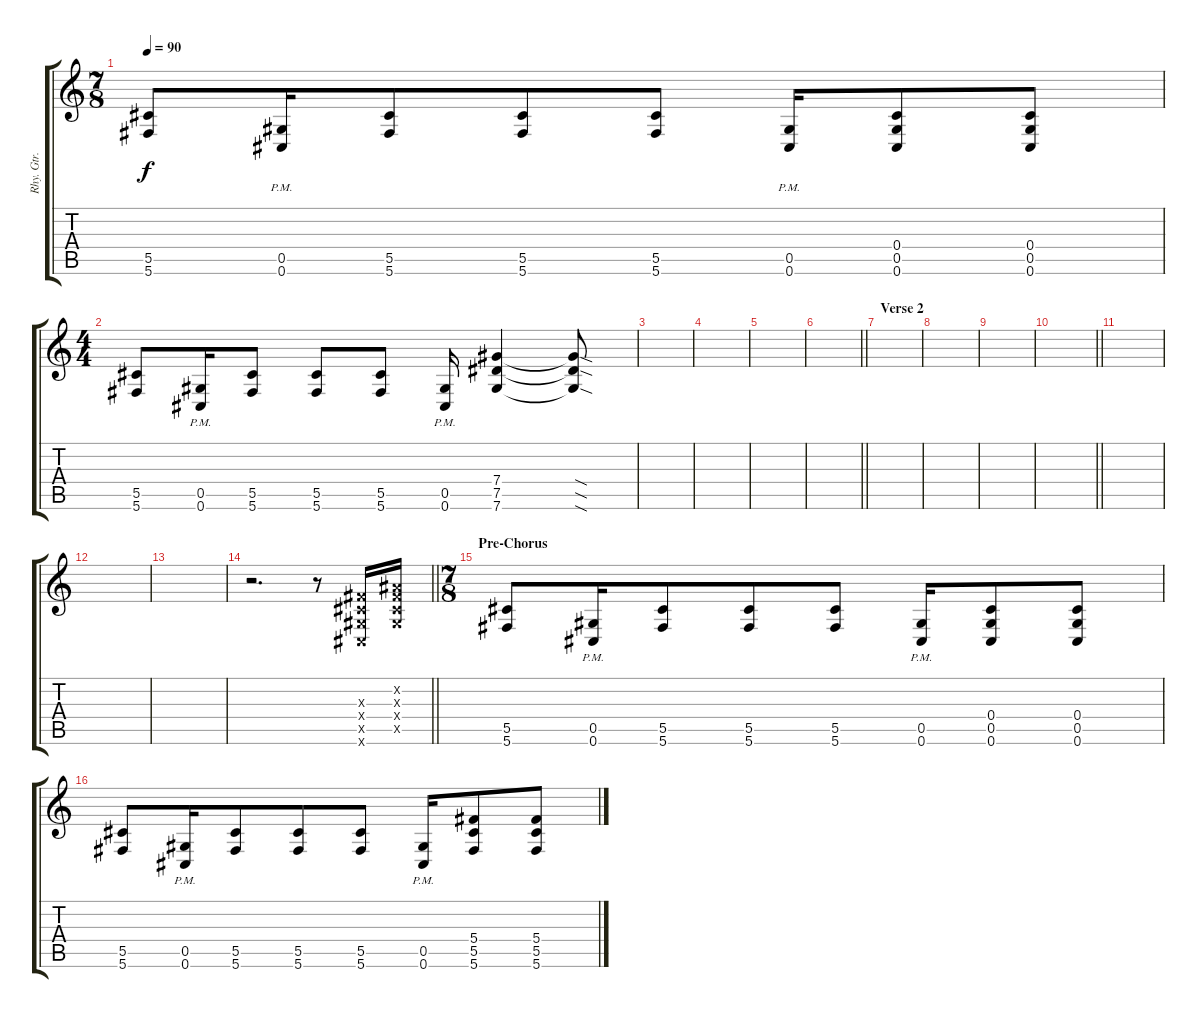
\track ("Rhy. Gtr. 1" "Rhy. Gtr. ") {instrument distortionguitar}
\staff {score tabs}
\tuning (Eb4 Bb3 Gb3 Db3 Ab2 Db2) {hide}
\ts (7 8)
\tempo 90
\clef g2
\ks c
(5.5 5.6).8{dy f} (0.5 0.6{pm}).16 (5.5 5.6).8 (5.5 5.6).8 (5.5 5.6).8 (0.5 0.6{pm}).16 (0.4 0.5 0.6).8 (0.4 0.5 0.6).8 |
\ts (4 4)
(5.5 5.6).8 (0.5 0.6{pm}).16 (5.5 5.6).8 (5.5 5.6).8 (5.5 5.6).8 (0.5 0.6{pm}).16 (7.4 7.5 7.6).4 (7.4{sod t} 7.5{sod t} 7.6{sod t}).8 |
|
|
|
\barLineRight lightlight
|
\section ("" "Verse 2")
|
|
|
\barLineRight lightlight
|
|
|
|
\barLineRight lightlight
r.2{d} r.8 (0.3{x} 0.4{x} 0.5{x} 0.6{x}).16 (0.2{x} 0.3{x} 0.4{x} 0.5{x}).16 |
\ts (7 8)
\section ("" "Pre-Chorus")
(5.5 5.6).8 (0.5 0.6{pm}).16 (5.5 5.6).8 (5.5 5.6).8 (5.5 5.6).8 (0.5 0.6{pm}).16 (0.4 0.5 0.6).8 (0.4 0.5 0.6).8 |
(5.5 5.6).8 (0.5 0.6{pm}).16 (5.5 5.6).8 (5.5 5.6).8 (5.5 5.6).8 (0.5 0.6{pm}).16 (5.4 5.5 5.6).8 (5.4 5.5 5.6).8
